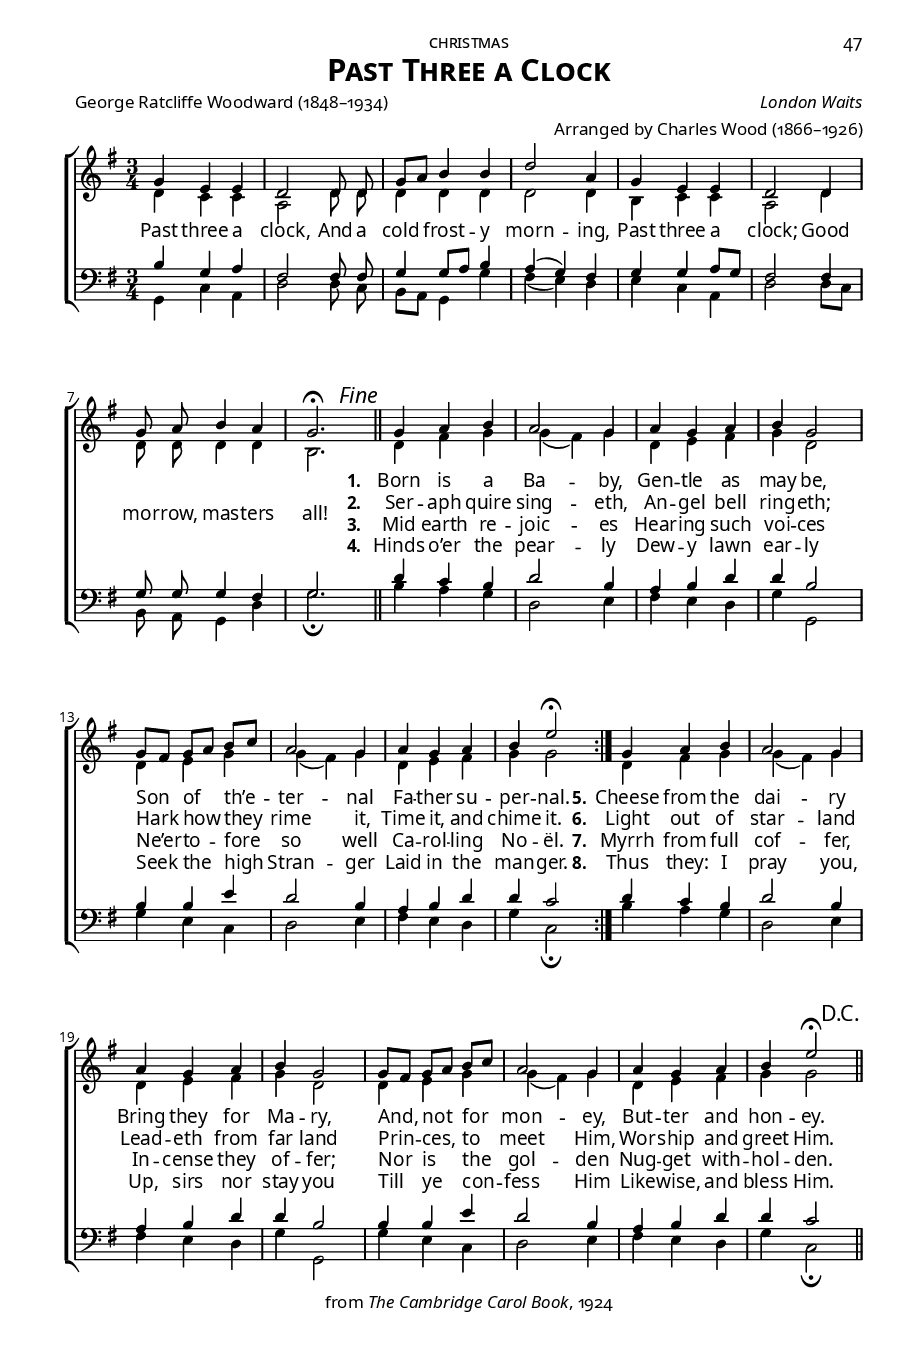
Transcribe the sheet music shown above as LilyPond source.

\version "2.14.2"
\include "util.ly"
\header {
  title = \markup{\override #'(font-name . "Garamond Premier Pro Semibold"){ \abs-fontsize #15 \smallCapsOldStyle"Past Three a Clock"}}
  poet = \markup\oldStyleNum"George Ratcliffe Woodward (1848–1934)"
  composer = \markup{\italic"London Waits"}
  arranger = \markup\oldStyleNum"Arranged by Charles Wood (1866–1926)"
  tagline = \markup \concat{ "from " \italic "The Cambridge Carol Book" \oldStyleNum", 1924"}
}
\paper {
  paper-height = 9\in
  paper-width = 6\in
  indent = 0\in
  %system-system-spacing = #'((basic-distance . 10) (padding . 0))
  %system-system-spacing =
  %  #'((basic-distance . 0)
  %     (minimum-distance . 0)
  %     (padding . -0.35)
  %     (stretchability . 100))
  ragged-last-bottom = ##f
  ragged-bottom = ##f
  two-sided = ##t
  inner-margin = 0.5\in
  outer-margin = 0.25\in
  top-margin = 0.25\in
  bottom-margin = 0.25\in
  first-page-number = #047
  print-first-page-number = ##t
  headerLine = \markup{\override #'(font-name . "Garamond Premier Pro") \smallCapsOldStyle"christmas"}
  oddHeaderMarkup = \markup\fill-line{
     \override #'(font-name . "Garamond Premier Pro")\abs-fontsize #8.5
     \combine 
        \fill-line{"" \if \should-print-page-number
        \oldStylePageNum""
        }
        \fill-line{\headerLine}
  }
  evenHeaderMarkup = \markup {
     \override #'(font-name . "Garamond Premier Pro")\abs-fontsize #8.5
     \combine
        \if \should-print-page-number
        \oldStylePageNum""
        \fill-line{\headerLine}
  }
}
#(set-global-staff-size 14.9) \paper{ #(define fonts (make-pango-font-tree "GoudyOlSt BT" "Garamond Premier Pro" "Garamond Premier Pro" (/ 14.9 20))) }
global = {
  \key g \major
  \time 3/4
  \autoBeamOff
}

sopMusic = \relative c' {
  \repeat volta 2 {
    g'4 e e |
    d2 d8 d |
    g[ a] b4 b ||
    d2 a4 |
    g e e |
    d2 d4 | \break
    
    g8 a b4 a |
    g2.\fermata \bar"||"
    \once \override Score.RehearsalMark #'self-alignment-X = #RIGHT
%    \once \override Score.RehearsalMark #'break-visibility = #end-of-line-visible
    \mark\markup\italic"Fine"
  
    g4 a b |
    a2 g4 |
    a g a |
    b g2 |
    
    g8[ fis] g[ a] b[ c] |
    a2 g4 |
    a g a |
    b e2\fermata
  }
    
  g,4 a b |
  a2 g4 |
  a g a |
  b g2 |
  
  g8[ fis] g[ a] b[ c] |
  a2 g4 |
  a g a |
  b e2\fermata \bar"||"
  \once \override Score.RehearsalMark #'self-alignment-X = #RIGHT
  \mark"D.C."
}
sopWords = \lyricmode {
  
}

altoMusic = \relative c' {
  d4 c c |
  a2 d8 d |
  d4 d d |
  d2 d4 |
  b c c |
  a2 d4 |
  
  d8 d d4 d |
  b2.
  
  d4 fis g |
  g( fis) g |
  d e fis |
  g d2 |
  
  d4 e g |
  g( fis) g |
  d e fis |
  g g2
  
  
  
  d4 fis g |
  g( fis) g |
  d e fis |
  g d2 |
  
  d4 e g |
  g( fis) g |
  d e fis |
  g g2 \bar "||"
}
dropLyrics = {
  \override LyricText #'extra-offset = #'(0 . -4.9)
  \override LyricHyphen #'extra-offset = #'(0 . -4.9)
  \override LyricExtender #'extra-offset = #'(0 . -4.9)
  \override StanzaNumber #'extra-offset = #'(0 . -4.9)
}
altoWords = \lyricmode {
  \dropLyricsIV
  Past three a clock,
  And a cold frost -- y morn -- ing,
  Past three a clock;
  Good
  \dropLyrics
  mor -- row, mas -- ters all!
  
  \dropLyricsVII
  \set stanza = #"1. "
  \set associatedVoice = "sopranos"
  Born is a Ba -- by, Gen -- tle as may be,
  Son of th’e -- ter -- nal Fa -- ther su -- per -- nal.
  
  
  \set stanza = #"5."
  Cheese from the dai -- ry
  Bring they for Ma -- ry,
  And, not for mon -- ey,
  But -- ter and hon -- ey.
}
altoWordsII = \lyricmode {
  \dropLyricsVII
%\markup\italic
  \repeat unfold 21 {\skip1}
  \set stanza = #"2. "
  Ser -- aph quire sing -- eth, An -- gel bell ring -- eth;
  Hark how they rime it, Time it, and chime it.
  
  
  \set stanza = #"6."
  Light out of star -- land
  Lead -- eth from far land
  Prin -- ces, to meet Him,
  Wor -- ship and greet Him.
}
altoWordsIII = \lyricmode {
  \dropLyricsVII
  \repeat unfold 21 {\skip1}
  \set stanza = #"3. "
  Mid earth re -- joic -- es
  Hear -- ing such voi -- ces
  Ne’er -- to -- fore so well
  Ca -- rol -- ling No -- ël.
  
  
  \set stanza = #"7."
  Myrrh from full cof -- fer,
  In -- cense they of -- fer;
  Nor is the gol -- den
  Nug -- get with -- hol -- den.
}
altoWordsIV = \lyricmode {
  \dropLyricsVII
  \repeat unfold 21 {\skip1}
  \set stanza = #"4. "
  Hinds o’er the pear -- ly
  Dew -- y lawn ear -- ly
  Seek the high Stran -- ger
  Laid in the man -- ger.
  
  
  \set stanza = #"8."
  Thus they: I pray you,
  Up, sirs nor stay you
  Till ye con -- fess Him
  Like -- wise, and bless Him.
}
altoWordsV = \lyricmode {
  \repeat unfold 21 {\skip1}
}
altoWordsVI = \lyricmode {
  \repeat unfold 21 {\skip1}
}
altoWordsVII = \lyricmode {
  \repeat unfold 21 {\skip1}
}
altoWordsVIII = \lyricmode {
  \repeat unfold 21 {\skip1}
}
tenorMusic = \relative c' {
  b4 g a |
  fis2 fis8 fis |
  g4 g8[ a] b4 |
  a( g) fis |
  g g a8[ g] |
  fis2 fis4 |
  
  g8 g g4 fis |
  g2. |
  
  d'4 c b |
  d2 b4 |
  a b d |
  d b2 |
  
  b4 b e |
  d2 b4 |
  a b d |
  d c2
  
  
  
  d4 c b |
  d2 b4 |
  a b d |
  d b2 |
  
  b4 b e |
  d2 b4 |
  a b d |
  d c2 \bar "||"
}
tenorWords = \lyricmode {

}

bassMusic = \relative c {
  g4 c a |
  d2 d8 c |
  b[ a] g4 g' |
  fis( e) d |
  e c a |
  d2 d8[ c] |
  
  b a g4 d' |
  g2.\fermata |
  
  b4 a g |
  d2 e4 |
  fis e d |
  g g,2 |
  
  g'4 e c |
  d2 e4 |
  fis e d |
  g c,2\fermata
  
  
  
  
  
  b'4 a g |
  d2 e4 |
  fis e d |
  g g,2 |
  
  g'4 e c |
  d2 e4 |
  fis e d |
  g c,2\fermata \bar "||"
}
bassWords = \lyricmode {

}

pianoRH = \relative c' {
  
}
pianoLH = \relative c' {
  
}

\score {
  <<
   \new ChoirStaff <<
%    \new Lyrics = sopranos \with { \override VerticalAxisGroup #'nonstaff-relatedstaff-spacing = #'((basic-distance . 1)) }
    \new Staff = women <<
      \new Voice = "sopranos" { \voiceOne << \global \sopMusic >> }
      \new Voice = "altos" { \voiceTwo << \global \altoMusic >> }
    >>
    \new Lyrics \with { alignAboveContext = #"women" \override VerticalAxisGroup #'nonstaff-relatedstaff-spacing = #'((basic-distance . 1))} \lyricsto "sopranos" \sopWords
    \new Lyrics = "altosVIII"  \with { alignBelowContext = #"women" \override VerticalAxisGroup #'nonstaff-relatedstaff-spacing = #'((basic-distance . 1))} \lyricsto "sopranos" \altoWordsVIII
    \new Lyrics = "altosVII"  \with { alignBelowContext = #"women" \override VerticalAxisGroup #'nonstaff-relatedstaff-spacing = #'((basic-distance . 1))} \lyricsto "sopranos" \altoWordsVII
    \new Lyrics = "altosVI"  \with { alignBelowContext = #"women" \override VerticalAxisGroup #'nonstaff-relatedstaff-spacing = #'((basic-distance . 1))} \lyricsto "sopranos" \altoWordsVI
    \new Lyrics = "altosV"  \with { alignBelowContext = #"women" \override VerticalAxisGroup #'nonstaff-relatedstaff-spacing = #'((basic-distance . 1))} \lyricsto "sopranos" \altoWordsV
    \new Lyrics = "altosIV"  \with { alignBelowContext = #"women" \override VerticalAxisGroup #'nonstaff-relatedstaff-spacing = #'((basic-distance . 1))} \lyricsto "sopranos" \altoWordsIV
    \new Lyrics = "altosIII"  \with { alignBelowContext = #"women" \override VerticalAxisGroup #'nonstaff-relatedstaff-spacing = #'((basic-distance . 1))} \lyricsto "sopranos" \altoWordsIII
    \new Lyrics = "altosII"  \with { alignBelowContext = #"women" \override VerticalAxisGroup #'nonstaff-relatedstaff-spacing = #'((basic-distance . 1))} \lyricsto "sopranos" \altoWordsII
    \new Lyrics = "altos"  \with { alignBelowContext = #"women" \override VerticalAxisGroup #'nonstaff-relatedstaff-spacing = #'((padding . 0))} \lyricsto "altos" \altoWords
   \new Staff = men <<
      \clef bass
      \new Voice = "tenors" { \voiceOne << \global \tenorMusic >> }
      \new Voice = "basses" { \voiceTwo << \global \bassMusic >> }
    >>
    \new Lyrics \with { alignAboveContext = #"men" \override VerticalAxisGroup #'nonstaff-relatedstaff-spacing = #'((basic-distance . 1)) } \lyricsto "tenors" \tenorWords
    \new Lyrics \with { alignBelowContext = #"men" \override VerticalAxisGroup #'nonstaff-relatedstaff-spacing = #'((basic-distance . 1)) } \lyricsto "basses" \bassWords
  >>
%    \new PianoStaff << \new Staff { \new Voice { \pianoRH } } \new Staff { \clef "bass" \pianoLH } >>
  >>
  \layout {
    \context {
      \Score
      \override SpacingSpanner #'base-shortest-duration = #(ly:make-moment 1 4)
      \override SpacingSpanner #'common-shortest-duration = #(ly:make-moment 1 4)
    }
    \context {
      % Remove all empty staves
      % \Staff \RemoveEmptyStaves \override VerticalAxisGroup #'remove-first = ##t
    }
    \context {
      \Lyrics
      \override LyricText #'X-offset = #center-on-word
    }
  }
  \midi {
    \tempo 4 = 135
    \set Staff.midiInstrument = "piccolo"
  
    \context {
      \Voice
      \remove "Dynamic_performer"
    }
  }
}
